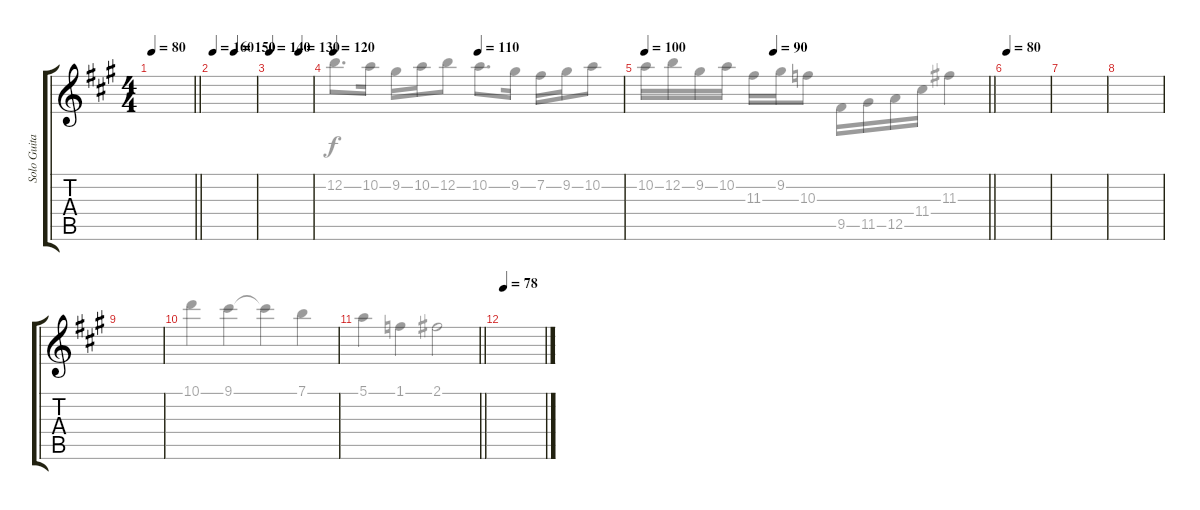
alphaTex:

\track ("Solo Guitar 2" "Solo Guita") {instrument overdrivenguitar}
\staff {score tabs}
\tuning (E4 B3 G3 D3 A2 E2) {hide}
\voice
\ts (4 4)
\tempo 80
\clef g2
\barLineRight lightlight
\ks f#minor
|
\tempo 160
\tempo (150 0.5)
|
\tempo 140
\tempo (130 0.6875)
|
\tempo 120
\tempo (110 0.5)
|
\tempo 100
\tempo (90 0.375)
\barLineRight lightlight
|
\tempo 80
|
|
|
|
|
\barLineRight lightlight
|
\tempo 78
|
|
|
|
\voice
\clef g2
\barLineRight lightlight
\ks f#minor
|
|
|
12.2.8{d} 10.2.16 9.2.16 10.2.16 12.2.8 10.2.8{d} 9.2.16 7.2.16 9.2.16 10.2.8 |
\barLineRight lightlight
10.2.16 12.2.16 9.2.16 10.2.16 11.3.16 9.2.16 10.3.8 9.5.16 11.5.16 12.5.16 11.4.16 11.3.4 |
|
|
|
|
10.1.4 9.1.4 9.1{t}.4 7.1.4 |
\barLineRight lightlight
5.1.4 1.1.4 2.1.2 |
|
|
|
|
